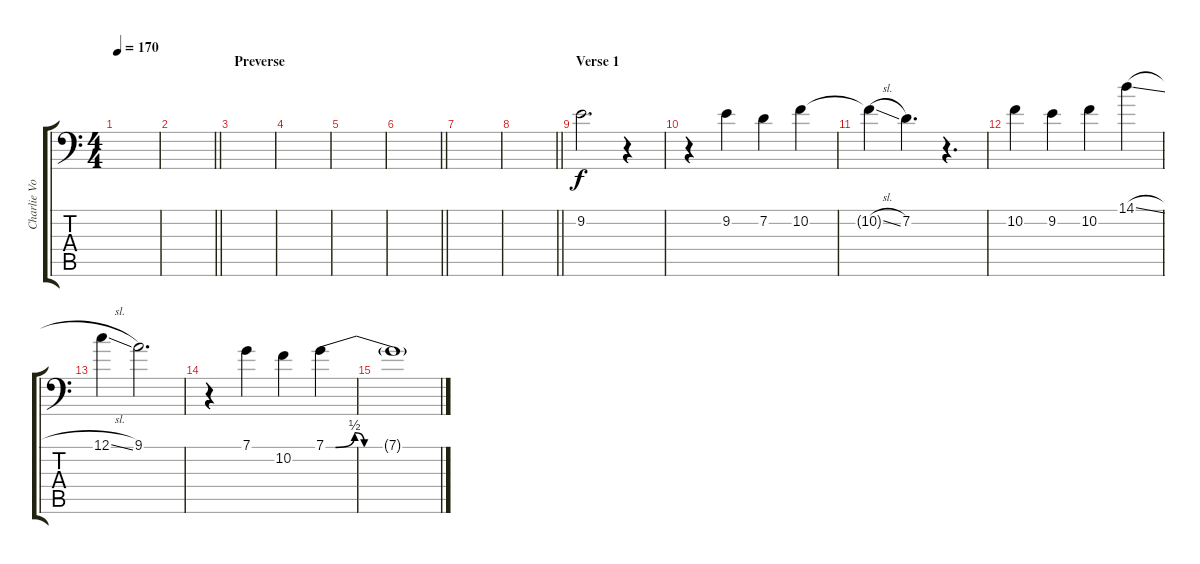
\track ("Charlie Vox" "Charlie Vo") {instrument clarinet}
\staff {score tabs}
\tuning (C4 G3 Eb3 Bb2 F2 Bb1) {hide}
\ts (4 4)
\section ("" "")
\tempo 170
\clef f4
\ks c
|
\barLineRight lightlight
|
\section ("" "Preverse")
|
|
|
\barLineRight lightlight
|
\section ("" "")
|
\barLineRight lightlight
|
\section ("" "Verse 1")
9.2.2{d} r.4 |
r.4 9.2.4 7.2.4 10.2.4 |
10.2{sl t}.4 7.2.4{d} r.4{d} |
10.2.4 9.2.4 10.2.4 14.1{sl}.4 |
12.1{sl}.4 9.1.2{d} |
r.4 7.1.4 10.2.4 7.1{be (custom 0 0 5 0 15 2 20 0 60 0)}.4 |
7.1{t}.1
